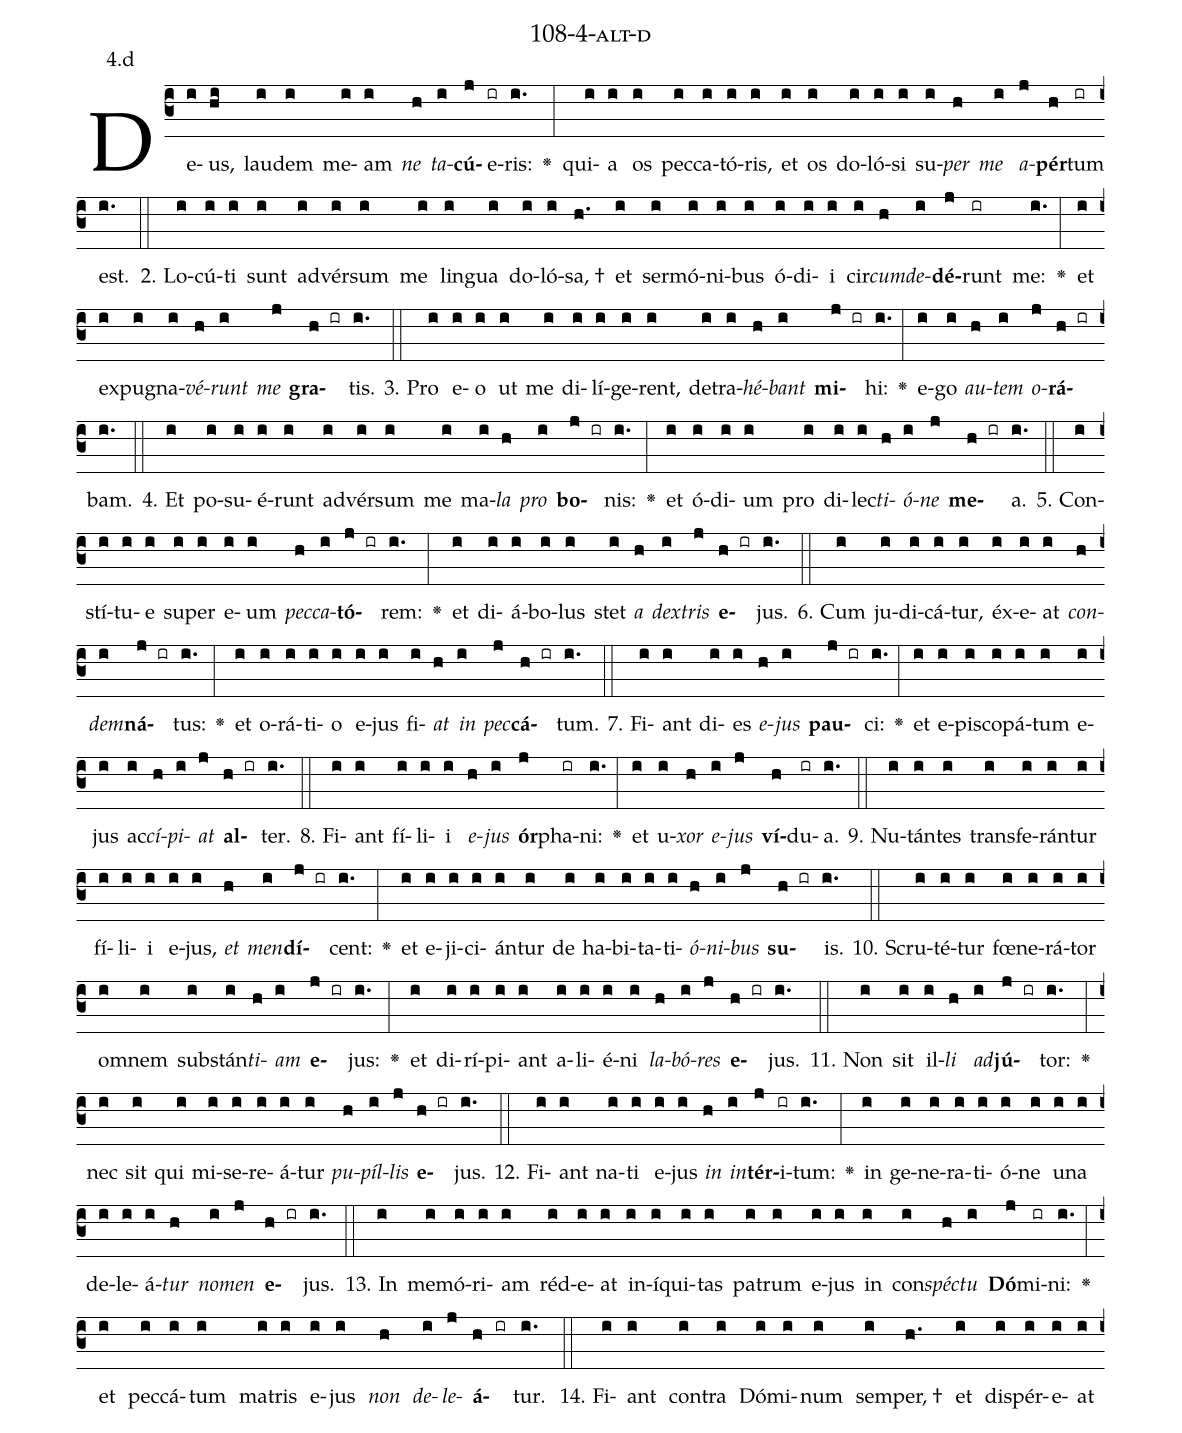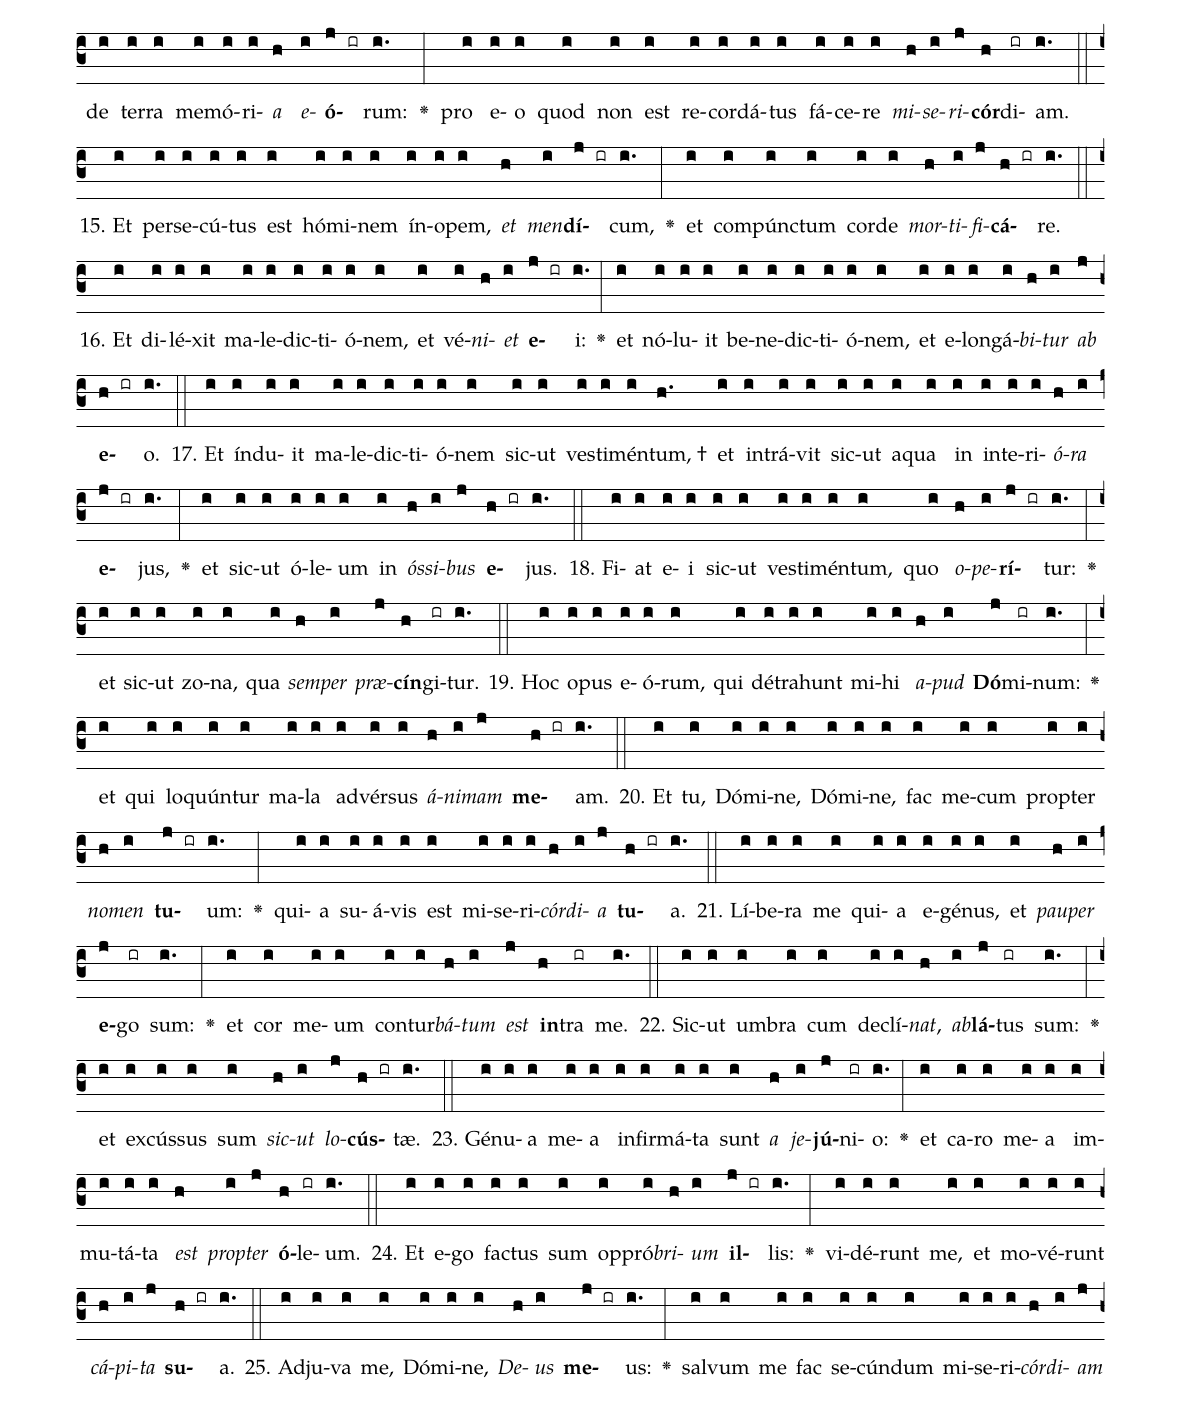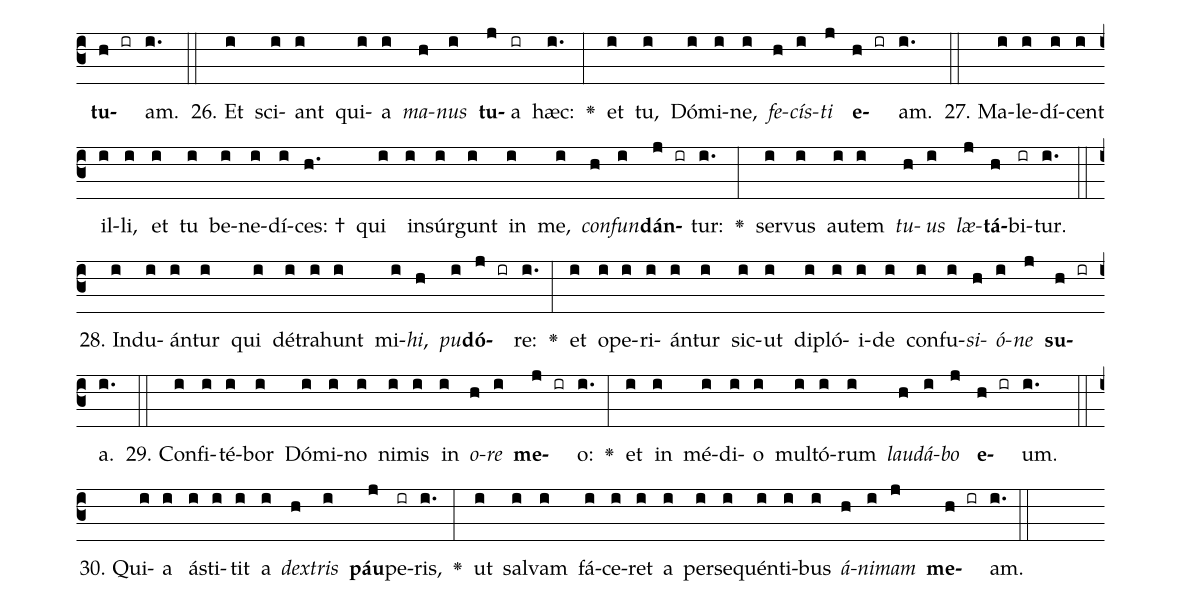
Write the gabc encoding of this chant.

name: 108-4-alt-d;
annotation: 4.d;
%%
(c3)De(i)us,(hi) lau(i)dem(i) me(i)am(i) <i>ne</i>(h) <i>ta</i>(i)<b>cú</b>(j)e(ir)ris:(i.) <v>\greheightstar</v>(:) qui(i)a(i) os(i) pec(i)ca(i)tó(i)ris,(i) et(i) os(i) do(i)ló(i)si(i) su(i)<i>per</i>(h) <i>me</i>(i) <i>a</i>(j)<b>pér</b>(h)tum(ir) est.(i.) (::)
2. Lo(i)cú(i)ti(i) sunt(i) ad(i)vér(i)sum(i) me(i) lin(i)gua(i) do(i)ló(i)sa, †(h.) et(i) ser(i)mó(i)ni(i)bus(i) ó(i)di(i)i(i) cir(i)<i>cum</i>(h)<i>de</i>(i)<b>dé</b>(j)runt(ir) me:(i.) <v>\greheightstar</v>(:) et(i) ex(i)pu(i)gna(i)<i>vé</i>(h)<i>runt</i>(i) <i>me</i>(j) <b>gra</b>(h ir)tis.(i.) (::)
3. Pro(i) e(i)o(i) ut(i) me(i) di(i)lí(i)ge(i)rent,(i) de(i)tra(i)<i>hé</i>(h)<i>bant</i>(i) <b>mi</b>(j ir)hi:(i.) <v>\greheightstar</v>(:) e(i)go(i) <i>au</i>(h)<i>tem</i>(i) <i>o</i>(j)<b>rá</b>(h ir)bam.(i.) (::)
4. Et(i) po(i)su(i)é(i)runt(i) ad(i)vér(i)sum(i) me(i) ma(i)<i>la</i>(h) <i>pro</i>(i) <b>bo</b>(j ir)nis:(i.) <v>\greheightstar</v>(:) et(i) ó(i)di(i)um(i) pro(i) di(i)lec(i)<i>ti</i>(h)<i>ó</i>(i)<i>ne</i>(j) <b>me</b>(h ir)a.(i.) (::)
5. Con(i)stí(i)tu(i)e(i) su(i)per(i) e(i)um(i) <i>pec</i>(h)<i>ca</i>(i)<b>tó</b>(j ir)rem:(i.) <v>\greheightstar</v>(:) et(i) di(i)á(i)bo(i)lus(i) stet(i) <i>a</i>(h) <i>dex</i>(i)<i>tris</i>(j) <b>e</b>(h ir)jus.(i.) (::)
6. Cum(i) ju(i)di(i)cá(i)tur,(i) éx(i)e(i)at(i) <i>con</i>(h)<i>dem</i>(i)<b>ná</b>(j ir)tus:(i.) <v>\greheightstar</v>(:) et(i) o(i)rá(i)ti(i)o(i) e(i)jus(i) fi(i)<i>at</i>(h) <i>in</i>(i) <i>pec</i>(j)<b>cá</b>(h ir)tum.(i.) (::)
7. Fi(i)ant(i) di(i)es(i) <i>e</i>(h)<i>jus</i>(i) <b>pau</b>(j ir)ci:(i.) <v>\greheightstar</v>(:) et(i) e(i)pis(i)co(i)pá(i)tum(i) e(i)jus(i) ac(i)<i>cí</i>(h)<i>pi</i>(i)<i>at</i>(j) <b>al</b>(h ir)ter.(i.) (::)
8. Fi(i)ant(i) fí(i)li(i)i(i) <i>e</i>(h)<i>jus</i>(i) <b>ór</b>(j)pha(ir)ni:(i.) <v>\greheightstar</v>(:) et(i) u(i)<i>xor</i>(h) <i>e</i>(i)<i>jus</i>(j) <b>ví</b>(h)du(ir)a.(i.) (::)
9. Nu(i)tán(i)tes(i) trans(i)fe(i)rán(i)tur(i) fí(i)li(i)i(i) e(i)jus,(i) <i>et</i>(h) <i>men</i>(i)<b>dí</b>(j ir)cent:(i.) <v>\greheightstar</v>(:) et(i) e(i)ji(i)ci(i)án(i)tur(i) de(i) ha(i)bi(i)ta(i)ti(i)<i>ó</i>(h)<i>ni</i>(i)<i>bus</i>(j) <b>su</b>(h ir)is.(i.) (::)
10. Scru(i)té(i)tur(i) fœ(i)ne(i)rá(i)tor(i) om(i)nem(i) sub(i)stán(i)<i>ti</i>(h)<i>am</i>(i) <b>e</b>(j ir)jus:(i.) <v>\greheightstar</v>(:) et(i) di(i)rí(i)pi(i)ant(i) a(i)li(i)é(i)ni(i) <i>la</i>(h)<i>bó</i>(i)<i>res</i>(j) <b>e</b>(h ir)jus.(i.) (::)
11. Non(i) sit(i) il(i)<i>li</i>(h) <i>ad</i>(i)<b>jú</b>(j ir)tor:(i.) <v>\greheightstar</v>(:) nec(i) sit(i) qui(i) mi(i)se(i)re(i)á(i)tur(i) <i>pu</i>(h)<i>píl</i>(i)<i>lis</i>(j) <b>e</b>(h ir)jus.(i.) (::)
12. Fi(i)ant(i) na(i)ti(i) e(i)jus(i) <i>in</i>(h) <i>in</i>(i)<b>tér</b>(j)i(ir)tum:(i.) <v>\greheightstar</v>(:) in(i) ge(i)ne(i)ra(i)ti(i)ó(i)ne(i) u(i)na(i) de(i)le(i)á(i)<i>tur</i>(h) <i>no</i>(i)<i>men</i>(j) <b>e</b>(h ir)jus.(i.) (::)
13. In(i) me(i)mó(i)ri(i)am(i) réd(i)e(i)at(i) in(i)í(i)qui(i)tas(i) pa(i)trum(i) e(i)jus(i) in(i) con(i)<i>spéc</i>(h)<i>tu</i>(i) <b>Dó</b>(j)mi(ir)ni:(i.) <v>\greheightstar</v>(:) et(i) pec(i)cá(i)tum(i) ma(i)tris(i) e(i)jus(i) <i>non</i>(h) <i>de</i>(i)<i>le</i>(j)<b>á</b>(h ir)tur.(i.) (::)
14. Fi(i)ant(i) con(i)tra(i) Dó(i)mi(i)num(i) sem(i)per, †(h.) et(i) dis(i)pér(i)e(i)at(i) de(i) ter(i)ra(i) me(i)mó(i)ri(i)<i>a</i>(h) <i>e</i>(i)<b>ó</b>(j ir)rum:(i.) <v>\greheightstar</v>(:) pro(i) e(i)o(i) quod(i) non(i) est(i) re(i)cor(i)dá(i)tus(i) fá(i)ce(i)re(i) <i>mi</i>(h)<i>se</i>(i)<i>ri</i>(j)<b>cór</b>(h)di(ir)am.(i.) (::)
15. Et(i) per(i)se(i)cú(i)tus(i) est(i) hó(i)mi(i)nem(i) ín(i)o(i)pem,(i) <i>et</i>(h) <i>men</i>(i)<b>dí</b>(j ir)cum,(i.) <v>\greheightstar</v>(:) et(i) com(i)púnc(i)tum(i) cor(i)de(i) <i>mor</i>(h)<i>ti</i>(i)<i>fi</i>(j)<b>cá</b>(h ir)re.(i.) (::)
16. Et(i) di(i)lé(i)xit(i) ma(i)le(i)dic(i)ti(i)ó(i)nem,(i) et(i) vé(i)<i>ni</i>(h)<i>et</i>(i) <b>e</b>(j ir)i:(i.) <v>\greheightstar</v>(:) et(i) nó(i)lu(i)it(i) be(i)ne(i)dic(i)ti(i)ó(i)nem,(i) et(i) e(i)lon(i)gá(i)<i>bi</i>(h)<i>tur</i>(i) <i>ab</i>(j) <b>e</b>(h ir)o.(i.) (::)
17. Et(i) índ(i)u(i)it(i) ma(i)le(i)dic(i)ti(i)ó(i)nem(i) sic(i)ut(i) ves(i)ti(i)mén(i)tum, †(h.) et(i) in(i)trá(i)vit(i) sic(i)ut(i) a(i)qua(i) in(i) in(i)te(i)ri(i)<i>ó</i>(h)<i>ra</i>(i) <b>e</b>(j ir)jus,(i.) <v>\greheightstar</v>(:) et(i) sic(i)ut(i) ó(i)le(i)um(i) in(i) <i>ós</i>(h)<i>si</i>(i)<i>bus</i>(j) <b>e</b>(h ir)jus.(i.) (::)
18. Fi(i)at(i) e(i)i(i) sic(i)ut(i) ves(i)ti(i)mén(i)tum,(i) quo(i) <i>o</i>(h)<i>pe</i>(i)<b>rí</b>(j ir)tur:(i.) <v>\greheightstar</v>(:) et(i) sic(i)ut(i) zo(i)na,(i) qua(i) <i>sem</i>(h)<i>per</i>(i) <i>præ</i>(j)<b>cín</b>(h)gi(ir)tur.(i.) (::)
19. Hoc(i) o(i)pus(i) e(i)ó(i)rum,(i) qui(i) dé(i)tra(i)hunt(i) mi(i)hi(i) <i>a</i>(h)<i>pud</i>(i) <b>Dó</b>(j)mi(ir)num:(i.) <v>\greheightstar</v>(:) et(i) qui(i) lo(i)quún(i)tur(i) ma(i)la(i) ad(i)vér(i)sus(i) <i>á</i>(h)<i>ni</i>(i)<i>mam</i>(j) <b>me</b>(h ir)am.(i.) (::)
20. Et(i) tu,(i) Dó(i)mi(i)ne,(i) Dó(i)mi(i)ne,(i) fac(i) me(i)cum(i) prop(i)ter(i) <i>no</i>(h)<i>men</i>(i) <b>tu</b>(j ir)um:(i.) <v>\greheightstar</v>(:) qui(i)a(i) su(i)á(i)vis(i) est(i) mi(i)se(i)ri(i)<i>cór</i>(h)<i>di</i>(i)<i>a</i>(j) <b>tu</b>(h ir)a.(i.) (::)
21. Lí(i)be(i)ra(i) me(i) qui(i)a(i) e(i)gé(i)nus,(i) et(i) <i>pau</i>(h)<i>per</i>(i) <b>e</b>(j)go(ir) sum:(i.) <v>\greheightstar</v>(:) et(i) cor(i) me(i)um(i) con(i)tur(i)<i>bá</i>(h)<i>tum</i>(i) <i>est</i>(j) <b>in</b>(h)tra(ir) me.(i.) (::)
22. Sic(i)ut(i) um(i)bra(i) cum(i) de(i)clí(i)<i>nat</i>,(h) <i>ab</i>(i)<b>lá</b>(j)tus(ir) sum:(i.) <v>\greheightstar</v>(:) et(i) ex(i)cús(i)sus(i) sum(i) <i>sic</i>(h)<i>ut</i>(i) <i>lo</i>(j)<b>cús</b>(h ir)tæ.(i.) (::)
23. Gé(i)nu(i)a(i) me(i)a(i) in(i)fir(i)má(i)ta(i) sunt(i) <i>a</i>(h) <i>je</i>(i)<b>jú</b>(j)ni(ir)o:(i.) <v>\greheightstar</v>(:) et(i) ca(i)ro(i) me(i)a(i) im(i)mu(i)tá(i)ta(i) <i>est</i>(h) <i>prop</i>(i)<i>ter</i>(j) <b>ó</b>(h)le(ir)um.(i.) (::)
24. Et(i) e(i)go(i) fac(i)tus(i) sum(i) op(i)pró(i)<i>bri</i>(h)<i>um</i>(i) <b>il</b>(j ir)lis:(i.) <v>\greheightstar</v>(:) vi(i)dé(i)runt(i) me,(i) et(i) mo(i)vé(i)runt(i) <i>cá</i>(h)<i>pi</i>(i)<i>ta</i>(j) <b>su</b>(h ir)a.(i.) (::)
25. Ad(i)ju(i)va(i) me,(i) Dó(i)mi(i)ne,(i) <i>De</i>(h)<i>us</i>(i) <b>me</b>(j ir)us:(i.) <v>\greheightstar</v>(:) sal(i)vum(i) me(i) fac(i) se(i)cún(i)dum(i) mi(i)se(i)ri(i)<i>cór</i>(h)<i>di</i>(i)<i>am</i>(j) <b>tu</b>(h ir)am.(i.) (::)
26. Et(i) sci(i)ant(i) qui(i)a(i) <i>ma</i>(h)<i>nus</i>(i) <b>tu</b>(j)a(ir) hæc:(i.) <v>\greheightstar</v>(:) et(i) tu,(i) Dó(i)mi(i)ne,(i) <i>fe</i>(h)<i>cís</i>(i)<i>ti</i>(j) <b>e</b>(h ir)am.(i.) (::)
27. Ma(i)le(i)dí(i)cent(i) il(i)li,(i) et(i) tu(i) be(i)ne(i)dí(i)ces: †(h.) qui(i) in(i)súr(i)gunt(i) in(i) me,(i) <i>con</i>(h)<i>fun</i>(i)<b>dán</b>(j ir)tur:(i.) <v>\greheightstar</v>(:) ser(i)vus(i) au(i)tem(i) <i>tu</i>(h)<i>us</i>(i) <i>læ</i>(j)<b>tá</b>(h)bi(ir)tur.(i.) (::)
28. Ind(i)u(i)án(i)tur(i) qui(i) dé(i)tra(i)hunt(i) mi(i)<i>hi</i>,(h) <i>pu</i>(i)<b>dó</b>(j ir)re:(i.) <v>\greheightstar</v>(:) et(i) o(i)pe(i)ri(i)án(i)tur(i) sic(i)ut(i) di(i)pló(i)i(i)de(i) con(i)fu(i)<i>si</i>(h)<i>ó</i>(i)<i>ne</i>(j) <b>su</b>(h ir)a.(i.) (::)
29. Con(i)fi(i)té(i)bor(i) Dó(i)mi(i)no(i) ni(i)mis(i) in(i) <i>o</i>(h)<i>re</i>(i) <b>me</b>(j ir)o:(i.) <v>\greheightstar</v>(:) et(i) in(i) mé(i)di(i)o(i) mul(i)tó(i)rum(i) <i>lau</i>(h)<i>dá</i>(i)<i>bo</i>(j) <b>e</b>(h ir)um.(i.) (::)
30. Qui(i)a(i) á(i)sti(i)tit(i) a(i) <i>dex</i>(h)<i>tris</i>(i) <b>páu</b>(j)pe(ir)ris,(i.) <v>\greheightstar</v>(:) ut(i) sal(i)vam(i) fá(i)ce(i)ret(i) a(i) per(i)se(i)quén(i)ti(i)bus(i) <i>á</i>(h)<i>ni</i>(i)<i>mam</i>(j) <b>me</b>(h ir)am.(i.) (::)
